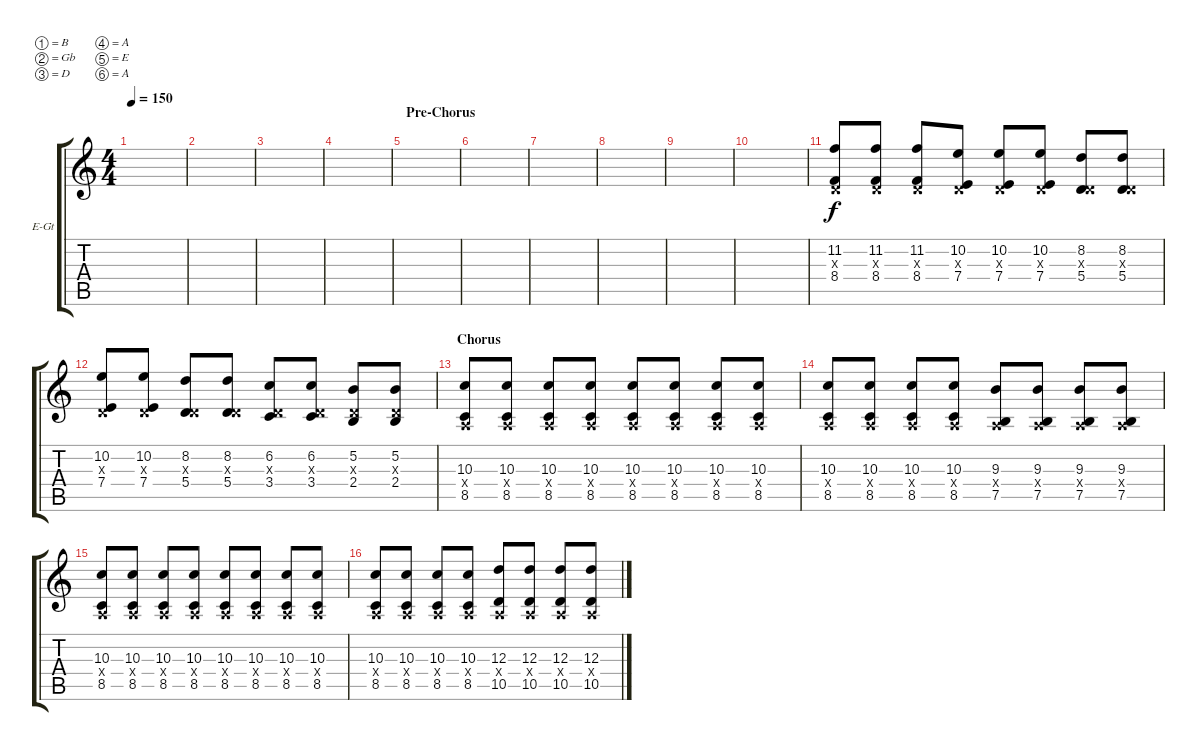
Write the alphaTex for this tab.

\bracketExtendMode groupsimilarinstruments
\firstSystemTrackNameOrientation horizontal
\otherSystemsTrackNameOrientation horizontal
\track ("Lead Guitar 1" "E-Gt") {instrument distortionguitar}
\staff {score tabs}
\tuning (B3 Gb3 D3 A2 E2 A1)
\ts (4 4)
\tempo 150
\clef g2
\ks aminor
|
|
|
|
\section ("" "Pre-Chorus")
|
|
|
|
|
|
(8.4 11.2 0.3{x}).8 (8.4 11.2 0.3{x}).8 (8.4 11.2 0.3{x}).8 (7.4 10.2 0.3{x}).8 (7.4 10.2 0.3{x}).8 (7.4 10.2 0.3{x}).8 (5.4 8.2 0.3{x}).8 (5.4 8.2 0.3{x}).8 |
(7.4 10.2 0.3{x}).8 (7.4 10.2 0.3{x}).8 (5.4 8.2 0.3{x}).8 (5.4 8.2 0.3{x}).8 (3.4 6.2 0.3{x}).8 (3.4 6.2 0.3{x}).8 (2.4 5.2 0.3{x}).8 (2.4 5.2 0.3{x}).8 |
\section ("" "Chorus")
(8.5 10.3 0.4{x}).8 (8.5 10.3 0.4{x}).8 (8.5 10.3 0.4{x}).8 (8.5 10.3 0.4{x}).8 (8.5 10.3 0.4{x}).8 (8.5 10.3 0.4{x}).8 (8.5 10.3 0.4{x}).8 (8.5 10.3 0.4{x}).8 |
(8.5 10.3 0.4{x}).8 (8.5 10.3 0.4{x}).8 (8.5 10.3 0.4{x}).8 (8.5 10.3 0.4{x}).8 (7.5 9.3 0.4{x}).8 (7.5 9.3 0.4{x}).8 (7.5 9.3 0.4{x}).8 (7.5 9.3 0.4{x}).8 |
(8.5 10.3 0.4{x}).8 (8.5 10.3 0.4{x}).8 (8.5 10.3 0.4{x}).8 (8.5 10.3 0.4{x}).8 (8.5 10.3 0.4{x}).8 (8.5 10.3 0.4{x}).8 (8.5 10.3 0.4{x}).8 (8.5 10.3 0.4{x}).8 |
(8.5 10.3 0.4{x}).8 (8.5 10.3 0.4{x}).8 (8.5 10.3 0.4{x}).8 (8.5 10.3 0.4{x}).8 (10.5 12.3 0.4{x}).8 (10.5 12.3 0.4{x}).8 (10.5 12.3 0.4{x}).8 (10.5 12.3 0.4{x}).8
